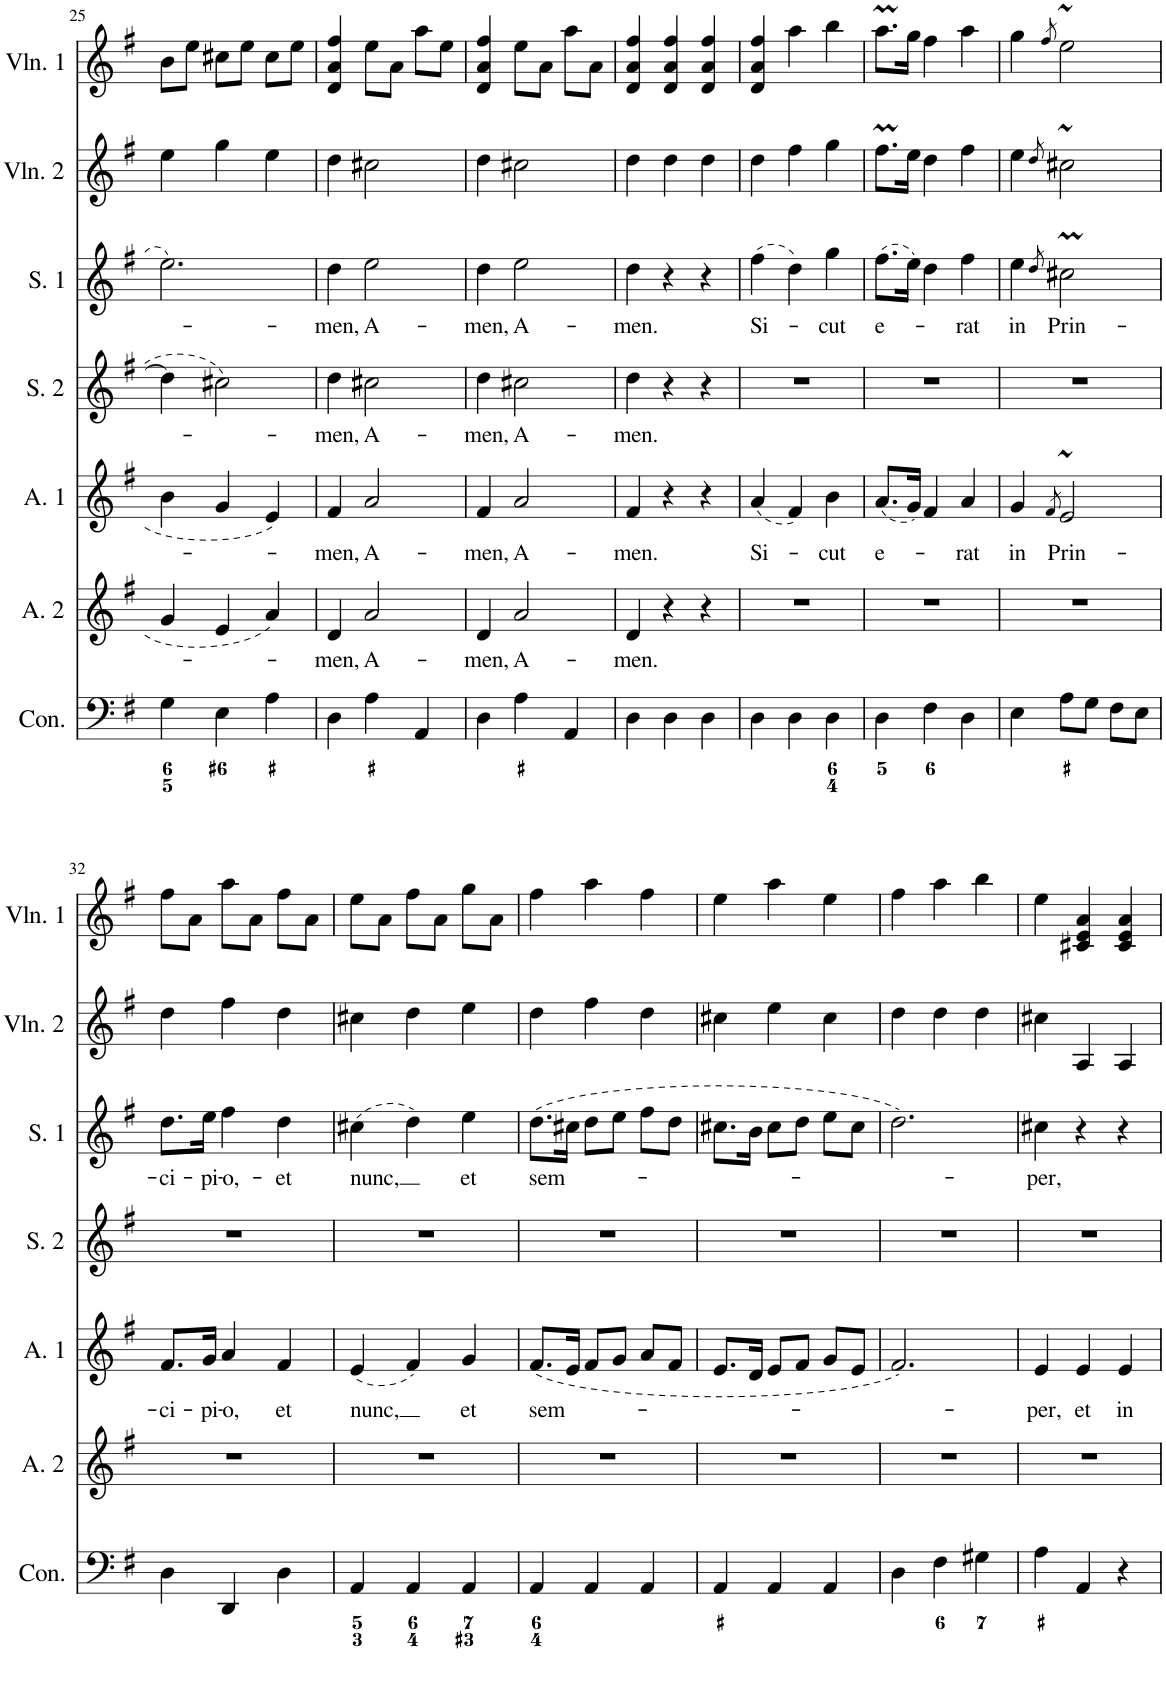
**kern	**kern	**kern	**text	**kern	**text	**kern	**text	**kern	**text	**kern	**kern
*part8	*part7	*part6	*part6	*part5	*part5	*part4	*part4	*part3	*part3	*part2	*part1
*staff8	*staff7	*staff6	*staff6	*staff5	*staff5	*staff4	*staff4	*staff3	*staff3	*staff2	*staff1
*I"Harpsichord	*I"Continuo	*I"Alto 2	*	*I"Alto 1	*	*I"Soprano 2	*	*I"Soprano 1	*	*I"Violin 2	*I"Violin 1
*I'Hch.	*I'Con.	*I'A. 2	*	*I'A. 1	*	*I'S. 2	*	*I'S. 1	*	*I'Vln. 2	*I'Vln. 1
!!LO:PB:g=z
*clefF4	*clefF4	*clefG2	*	*clefG2	*	*clefG2	*	*clefG2	*	*clefG2	*clefG2
*k[f#]	*k[f#]	*k[f#]	*	*k[f#]	*	*k[f#]	*	*k[f#]	*	*k[f#]	*k[f#]
*M3/4	*M3/4	*M3/4	*	*M3/4	*	*M3/4	*	*M3/4	*	*M3/4	*M3/4
=25	=25	=25	=25	=25	=25	=25	=25	=25	=25	=25	=25
4G	4G\	4g/	.	4b\	.	4dd\]	.	2.ee\	.	4ee\	8b\L
.	.	.	.	.	.	.	.	.	.	.	8ee\J
4E	4E\	4e/	.	4g/	.	2cc#X\	.	.	.	4gg\	8cc#X\L
.	.	.	.	.	.	.	.	.	.	.	8ee\J
4A	4A\	4a/	.	4e/	.	.	.	.	.	4ee\	8cc#\L
.	.	.	.	.	.	.	.	.	.	.	8ee\J
=26	=26	=26	=26	=26	=26	=26	=26	=26	=26	=26	=26
!	!	!	!LO:LY:b	!	!LO:LY:b	!	!LO:LY:b	!	!LO:LY:b	!	!
4D	4D\	4d/	-men,	4f#/	-men,	4dd\	-men,	4dd\	-men,	4dd\	4d/ 4a/ 4ff#/
!	!	!	!LO:LY:b	!	!LO:LY:b	!	!LO:LY:b	!	!LO:LY:b	!	!
4A	4A\	2a/	A-	2a/	A-	2cc#X\	A-	2ee\	A-	2cc#X\	8ee\L
.	.	.	.	.	.	.	.	.	.	.	8a\J
4AA	4AA/	.	.	.	.	.	.	.	.	.	8aa\L
.	.	.	.	.	.	.	.	.	.	.	8ee\J
=27	=27	=27	=27	=27	=27	=27	=27	=27	=27	=27	=27
!	!	!	!LO:LY:b	!	!LO:LY:b	!	!LO:LY:b	!	!LO:LY:b	!	!
4D	4D\	4d/	-men,	4f#/	-men,	4dd\	-men,	4dd\	-men,	4dd\	4d/ 4a/ 4ff#/
!	!	!	!LO:LY:b	!	!LO:LY:b	!	!LO:LY:b	!	!LO:LY:b	!	!
4A	4A\	2a/	A-	2a/	A-	2cc#X\	A-	2ee\	A-	2cc#X\	8ee\L
.	.	.	.	.	.	.	.	.	.	.	8a\J
4AA	4AA/	.	.	.	.	.	.	.	.	.	8aa\L
.	.	.	.	.	.	.	.	.	.	.	8a\J
=28	=28	=28	=28	=28	=28	=28	=28	=28	=28	=28	=28
!	!	!	!LO:LY:b	!	!LO:LY:b	!	!LO:LY:b	!	!LO:LY:b	!	!
4D	4D\	4d/	-men.	4f#/	-men.	4dd\	-men.	4dd\	-men.	4dd\	4d/ 4a/ 4ff#/
4D	4D\	4r	.	4r	.	4r	.	4r	.	4dd\	4d/ 4a/ 4ff#/
4D	4D\	4r	.	4r	.	4r	.	4r	.	4dd\	4d/ 4a/ 4ff#/
=29	=29	=29	=29	=29	=29	=29	=29	=29	=29	=29	=29
!	!	!	!	!	!LO:LY:b	!	!	!	!LO:LY:b	!	!
4D	4D\	2.r	.	(4a/	Si-	2.r	.	(4ff#\	Si-	4dd\	4d/ 4a/ 4ff#/
4D	4D\	.	.	4f#/)	.	.	.	4dd\)	.	4ff#\	4aa\
!	!	!	!	!	!LO:LY:b	!	!	!	!LO:LY:b	!	!
4D	4D\	.	.	4b\	-cut	.	.	4gg\	-cut	4gg\	4bb\
=30	=30	=30	=30	=30	=30	=30	=30	=30	=30	=30	=30
!	!	!	!	!	!LO:LY:b	!	!	!	!LO:LY:b	!	!
4D	4D\	2.r	.	(8.a/L	e-	2.r	.	(8.ff#\L	e-	8.ff#\L	8.aa\L
.	.	.	.	16g/Jk)	.	.	.	16ee\Jk)	.	16ee\Jk	16gg\Jk
4F#	4F#\	.	.	4f#/	.	.	.	4dd\	.	4dd\	4ff#\
!	!	!	!	!	!LO:LY:b	!	!	!	!LO:LY:b	!	!
4D	4D\	.	.	4a/	-rat	.	.	4ff#\	-rat	4ff#\	4aa\
=31	=31	=31	=31	=31	=31	=31	=31	=31	=31	=31	=31
!	!	!	!	!	!LO:LY:b	!	!	!	!LO:LY:b	!	!
4E	4E\	2.r	.	4g/	in	2.r	.	4ee\	in	4ee\	4gg\
.	.	.	.	8qf#/	.	.	.	8qdd/	.	8qdd/	8qff#/
!	!	!	!	!	!LO:LY:b	!	!	!	!LO:LY:b	!	!
8A\L	8A\L	.	.	2e/	Prin-	.	.	2cc#X\	Prin-	2cc#X\	2ee\
8G\J	8G\J	.	.	.	.	.	.	.	.	.	.
8F#\L	8F#\L	.	.	.	.	.	.	.	.	.	.
8E\J	8E\J	.	.	.	.	.	.	.	.	.	.
!!LO:LB:g=z
=32	=32	=32	=32	=32	=32	=32	=32	=32	=32	=32	=32
!	!	!	!	!	!LO:LY:b	!	!	!	!LO:LY:b	!	!
4D	4D\	2.r	.	8.f#/L	-ci-	2.r	.	8.dd\L	-ci-	4dd\	8ff#\L
.	.	.	.	.	.	.	.	.	.	.	8a\J
!	!	!	!	!	!LO:LY:b	!	!	!	!LO:LY:b	!	!
.	.	.	.	16g/Jk	-pi-	.	.	16ee\Jk	-pi-	.	.
!	!	!	!	!	!LO:LY:b	!	!	!	!LO:LY:b	!	!
4DD	4DD/	.	.	4a/	-o,	.	.	4ff#\	-o,-	4ff#\	8aa\L
.	.	.	.	.	.	.	.	.	.	.	8a\J
!	!	!	!	!	!LO:LY:b	!	!	!	!LO:LY:b	!	!
4D	4D\	.	.	4f#/	et	.	.	4dd\	-et	4dd\	8ff#\L
.	.	.	.	.	.	.	.	.	.	.	8a\J
=33	=33	=33	=33	=33	=33	=33	=33	=33	=33	=33	=33
!	!	!	!	!	!LO:LY:b	!	!	!	!LO:LY:b	!	!
4AA	4AA/	2.r	.	(4e/	nunc,	2.r	.	(4cc#X\	nunc,	4cc#X\	8ee\L
.	.	.	.	.	.	.	.	.	.	.	8a\J
4AA	4AA/	.	.	4f#/)	.	.	.	4dd\)	.	4dd\	8ff#\L
.	.	.	.	.	.	.	.	.	.	.	8a\J
!	!	!	!	!	!LO:LY:b	!	!	!	!LO:LY:b	!	!
4AA	4AA/	.	.	4g/	et	.	.	4ee\	et	4ee\	8gg\L
.	.	.	.	.	.	.	.	.	.	.	8a\J
=34	=34	=34	=34	=34	=34	=34	=34	=34	=34	=34	=34
!	!	!	!	!	!LO:LY:b	!	!	!	!LO:LY:b	!	!
4AA	4AA/	2.r	.	(8.f#/L	sem-	2.r	.	(8.dd\L	sem-	4dd\	4ff#\
.	.	.	.	16e/Jk	.	.	.	16cc#X\Jk	.	.	.
4AA	4AA/	.	.	8f#/L	.	.	.	8dd\L	.	4ff#\	4aa\
.	.	.	.	8g/J	.	.	.	8ee\J	.	.	.
4AA	4AA/	.	.	8a/L	.	.	.	8ff#\L	.	4dd\	4ff#\
.	.	.	.	8f#/J	.	.	.	8dd\J	.	.	.
=35	=35	=35	=35	=35	=35	=35	=35	=35	=35	=35	=35
4AA	4AA/	2.r	.	8.e/L	.	2.r	.	8.cc#X\L	.	4cc#X\	4ee\
.	.	.	.	16d/Jk	.	.	.	16b\Jk	.	.	.
4AA	4AA/	.	.	8e/L	.	.	.	8cc#\L	.	4ee\	4aa\
.	.	.	.	8f#/J	.	.	.	8dd\J	.	.	.
4AA	4AA/	.	.	8g/L	.	.	.	8ee\L	.	4cc#\	4ee\
.	.	.	.	8e/J	.	.	.	8cc#\J	.	.	.
=36	=36	=36	=36	=36	=36	=36	=36	=36	=36	=36	=36
4D	4D\	2.r	.	2.f#/)	.	2.r	.	2.dd\)	.	4dd\	4ff#\
4F#	4F#\	.	.	.	.	.	.	.	.	4dd\	4aa\
4G#X	4G#X\	.	.	.	.	.	.	.	.	4dd\	4bb\
=37	=37	=37	=37	=37	=37	=37	=37	=37	=37	=37	=37
!	!	!	!	!	!LO:LY:b	!	!	!	!LO:LY:b	!	!
4A	4A\	2.r	.	4e/	-per,	2.r	.	4cc#X\	-per,	4cc#X\	4ee\
!	!	!	!	!	!LO:LY:b	!	!	!	!	!	!
4AA	4AA/	.	.	4e/	et	.	.	4r	.	4A/	4c#X/ 4e/ 4a/
!	!	!	!	!	!LO:LY:b	!	!	!	!	!	!
4r	4r	.	.	4e/	in	.	.	4r	.	4A/	4c#/ 4e/ 4a/
=	=	=	=	=	=	=	=	=	=	=	=
*-	*-	*-	*-	*-	*-	*-	*-	*-	*-	*-	*-
